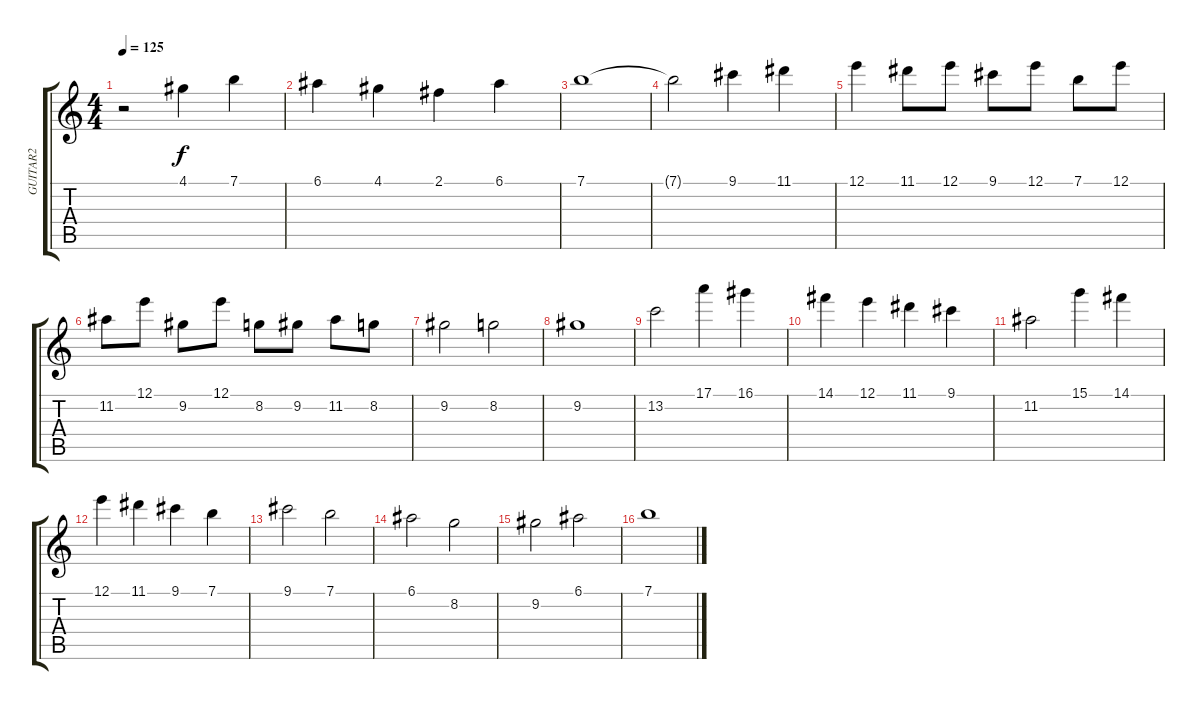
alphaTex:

\track ("GUITAR2" "GUITAR2") {instrument overdrivenguitar}
\staff {score tabs}
\tuning (E4 B3 G3 D3 A2 E2) {hide}
\ts (4 4)
\tempo 125
\clef g2
\ks c
r.2{dy f} 4.1.4 7.1.4 |
6.1.4 4.1.4 2.1.4 6.1.4 |
7.1.1 |
7.1{t}.2 9.1.4 11.1.4 |
12.1.4 11.1.8 12.1.8 9.1.8 12.1.8 7.1.8 12.1.8 |
11.2.8 12.1.8 9.2.8 12.1.8 8.2.8 9.2.8 11.2.8 8.2.8 |
9.2.2 8.2.2 |
9.2.1 |
13.2.2 17.1.4 16.1.4 |
14.1.4 12.1.4 11.1.4 9.1.4 |
11.2.2 15.1.4 14.1.4 |
12.1.4 11.1.4 9.1.4 7.1.4 |
9.1.2 7.1.2 |
6.1.2 8.2.2 |
9.2.2 6.1.2 |
7.1.1
